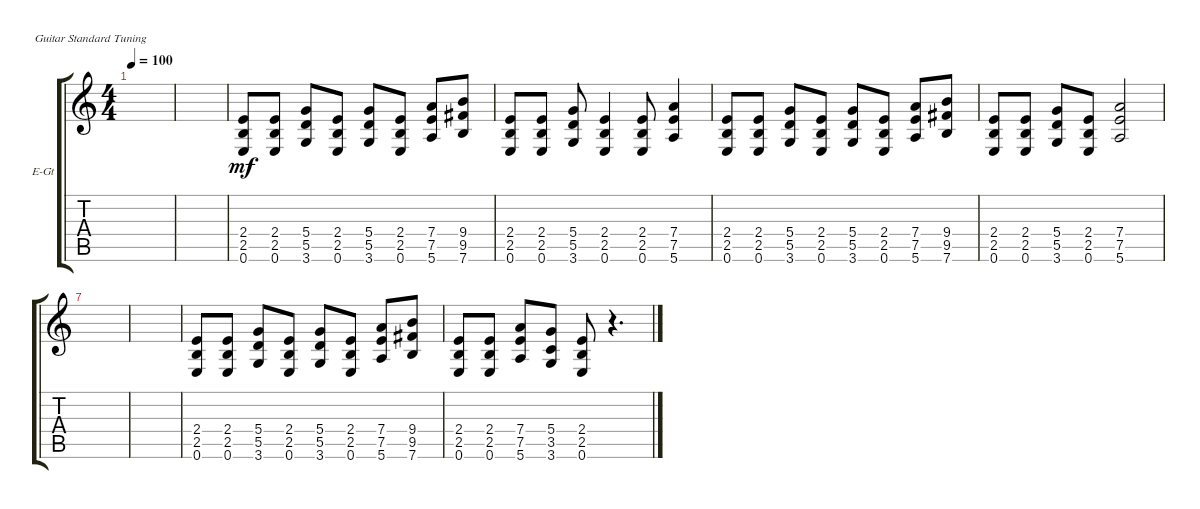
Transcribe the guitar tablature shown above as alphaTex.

\defaultSystemsLayout 4
\bracketExtendMode groupsimilarinstruments
\firstSystemTrackNameOrientation horizontal
\otherSystemsTrackNameOrientation horizontal
\defaultBarNumberDisplay FirstOfSystem
\track ("Electric Guitar (Drive)" "E-Gt") {instrument overdrivenguitar}
\staff {score tabs}
\tuning (E4 B3 G3 D3 A2 E2)
\ts (4 4)
\tempo 100
\clef g2
\ks c
|
|
(0.6 2.5 2.4).8{dy mf} (0.6 2.5 2.4).8 (3.6 5.5 5.4).8 (0.6 2.5 2.4).8 (3.6 5.5 5.4).8 (0.6 2.5 2.4).8 (5.6 7.5 7.4).8 (7.6 9.5 9.4).8 |
(0.6 2.5 2.4).8 (0.6 2.5 2.4).8 (3.6 5.5 5.4).8 (0.6 2.5 2.4).4 (0.6 2.5 2.4).8 (5.6 7.5 7.4).4 |
(0.6 2.5 2.4).8 (0.6 2.5 2.4).8 (3.6 5.5 5.4).8 (0.6 2.5 2.4).8 (3.6 5.5 5.4).8 (0.6 2.5 2.4).8 (5.6 7.5 7.4).8 (7.6 9.5 9.4).8 |
(0.6 2.5 2.4).8 (0.6 2.5 2.4).8 (3.6 5.5 5.4).8 (0.6 2.5 2.4).8 (5.6 7.5 7.4).2 |
|
|
(0.6 2.5 2.4).8 (0.6 2.5 2.4).8 (3.6 5.5 5.4).8 (0.6 2.5 2.4).8 (3.6 5.5 5.4).8 (0.6 2.5 2.4).8 (5.6 7.5 7.4).8 (7.6 9.5 9.4).8 |
(0.6 2.5 2.4).8 (0.6 2.5 2.4).8 (5.6 7.5 7.4).8 (3.6 3.5 5.4).8 (0.6 2.5 2.4).8 r.4{d}
